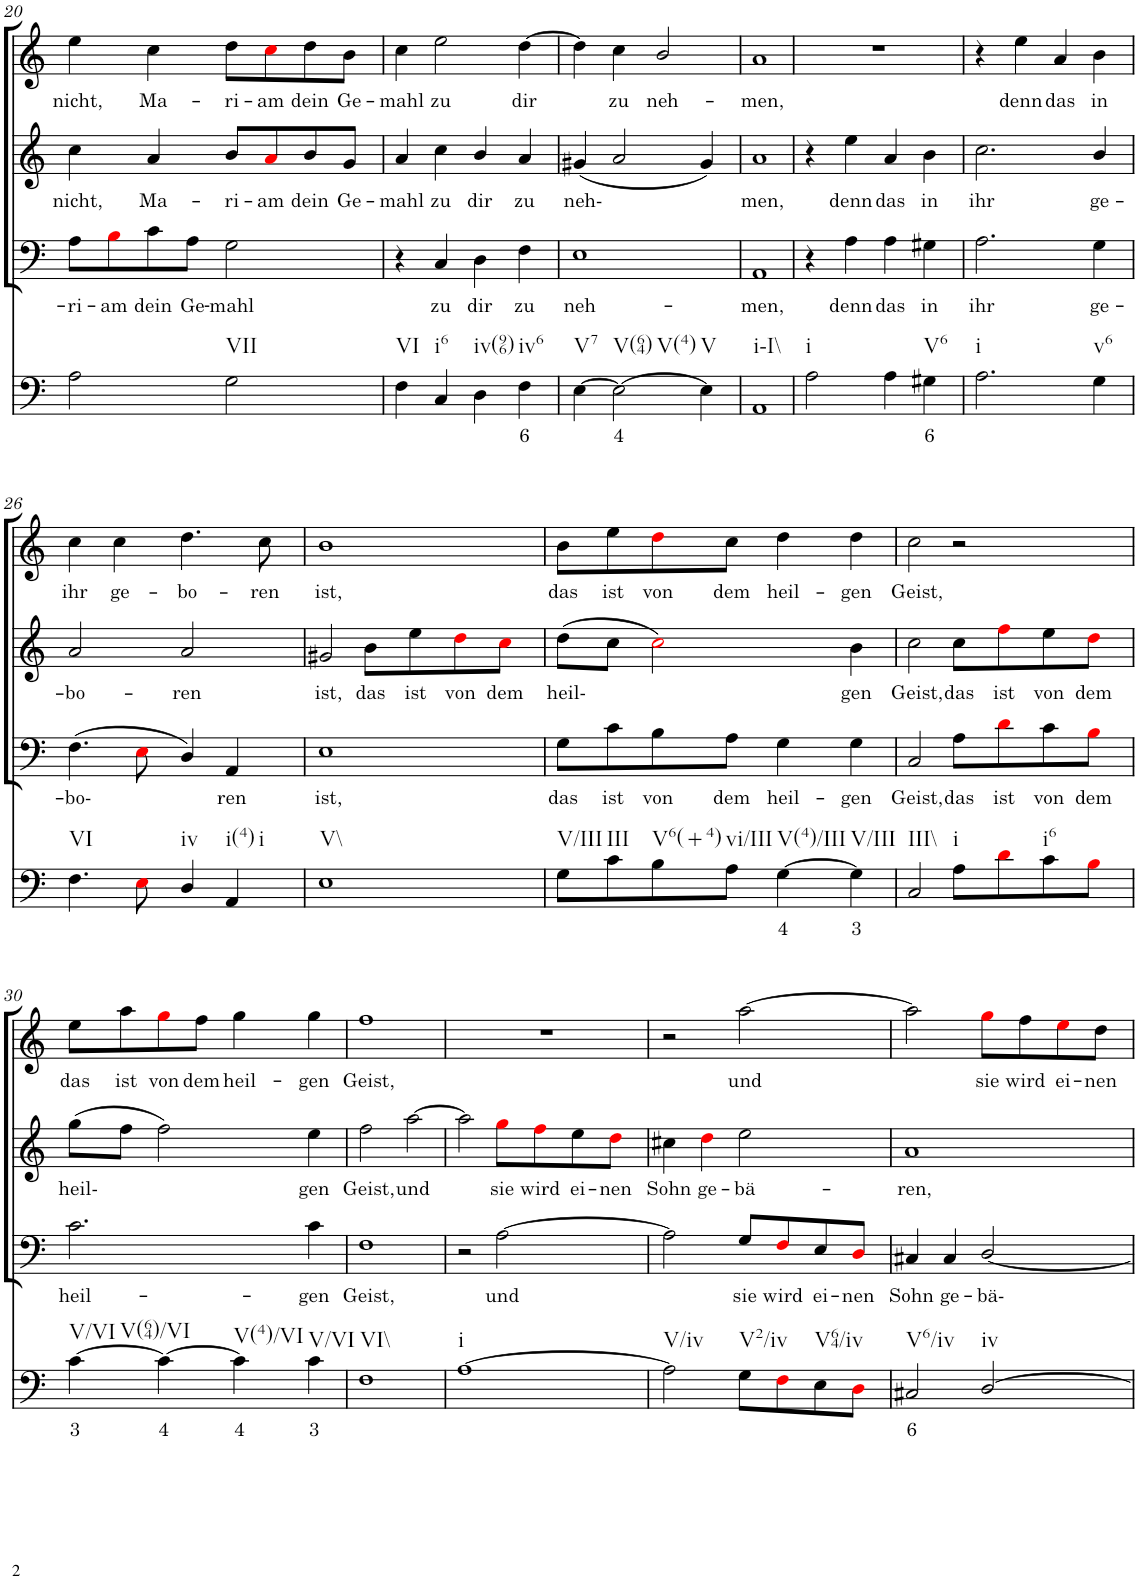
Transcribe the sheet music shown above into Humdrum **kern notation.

**kern	**text	**kern	**text	**kern	**text	**kern	**text
*part4	*part4	*part3	*part3	*part2	*part2	*part1	*part1
*staff4	*staff4	*staff3	*staff3	*staff2	*staff2	*staff1	*staff1
*I"Continuo	*	*I"Bass	*	*I"Soprano II	*	*I"Soprano I	*
!!LO:PB:g=z
*clefF4	*	*clefF4	*	*clefG2	*	*clefG2	*
*k[]	*	*k[]	*	*k[]	*	*k[]	*
*M4/4	*	*M4/4	*	*M4/4	*	*M4/4	*
=20	=20	=20	=20	=20	=20	=20	=20
!	!	!	!LO:LY:b	!	!LO:LY:b	!	!LO:LY:b
2A\	.	8A\L	ri-	4cc\	nicht,	4ee\	nicht,
!	!	!	!LO:LY:b	!	!	!	!
.	.	8Bi\	am	.	.	.	.
!	!	!	!LO:LY:b	!	!LO:LY:b	!	!LO:LY:b
.	.	8c\	dein	4a/	Ma-	4cc\	Ma-
!	!	!	!LO:LY:b	!	!	!	!
.	.	8A\J	Ge-	.	.	.	.
!LO:TX:b:t=VII	!	!	!	!	!	!	!
!	!	!	!LO:LY:b	!	!LO:LY:b	!	!LO:LY:b
2G\	.	2G\	mahl	8b/L	ri-	8dd\L	ri-
!	!	!	!	!	!LO:LY:b	!	!LO:LY:b
.	.	.	.	8ai/	am	8cci\	am
!	!	!	!	!	!LO:LY:b	!	!LO:LY:b
.	.	.	.	8b/	dein	8dd\	dein
!	!	!	!	!	!LO:LY:b	!	!LO:LY:b
.	.	.	.	8g/J	Ge-	8b\J	Ge-
=21	=21	=21	=21	=21	=21	=21	=21
!LO:TX:b:t=VI	!	!	!	!	!	!	!
!	!	!	!	!	!LO:LY:b	!	!LO:LY:b
4F\	.	4r	.	4a/	mahl	4cc\	mahl
!LO:TX:b:t=i6	!	!	!	!	!	!	!
!	!	!	!LO:LY:b	!	!LO:LY:b	!	!LO:LY:b
4C/	.	4C/	zu	4cc\	zu	2ee\	zu
!LO:TX:b:t=iv(96)	!	!	!	!	!	!	!
!	!	!	!LO:LY:b	!	!LO:LY:b	!	!
4D\	.	4D\	dir	4b/	dir	.	.
!LO:TX:b:t=iv6	!	!	!	!	!	!	!
!	!LO:LY:b	!	!LO:LY:b	!	!LO:LY:b	!	!LO:LY:b
4F\	6	4F\	zu	4a/	zu	[4dd\	dir
=22	=22	=22	=22	=22	=22	=22	=22
!LO:TX:b:t=V7	!	!	!	!	!	!	!
!	!	!	!LO:LY:b	!	!LO:LY:b	!	!
[4E\	.	1E	neh-	(4g#X/	neh-	4dd\]	.
!LO:TX:b:t=V(64)	!	!	!	!	!	!	!
!LO:TX:b:t=V(4)	!	!	!	!	!	!	!
!	!LO:LY:b	!	!	!	!	!	!LO:LY:b
2E\_	4	.	.	2a/	.	4cc\	zu
!	!	!	!	!	!	!	!LO:LY:b
.	.	.	.	.	.	2b/	neh-
!LO:TX:b:t=V	!	!	!	!	!	!	!
4E\]	.	.	.	4g#/)	.	.	.
=23	=23	=23	=23	=23	=23	=23	=23
!LO:TX:b:t=i\\-I\\	!	!	!	!	!	!	!
!	!	!	!LO:LY:b	!	!LO:LY:b	!	!LO:LY:b
1AA	.	1AA	men,	1a	men,	1a	men,
=24	=24	=24	=24	=24	=24	=24	=24
!LO:TX:b:t=i	!	!	!	!	!	!	!
2A\	.	4r	.	4r	.	1r	.
!	!	!	!LO:LY:b	!	!LO:LY:b	!	!
.	.	4A\	denn	4ee\	denn	.	.
!	!	!	!LO:LY:b	!	!LO:LY:b	!	!
4A\	.	4A\	das	4a/	das	.	.
!LO:TX:b:t=V6	!	!	!	!	!	!	!
!	!LO:LY:b	!	!LO:LY:b	!	!LO:LY:b	!	!
4G#X\	6	4G#X\	in	4b\	in	.	.
=25	=25	=25	=25	=25	=25	=25	=25
!LO:TX:b:t=i	!	!	!	!	!	!	!
!	!	!	!LO:LY:b	!	!LO:LY:b	!	!
2.A\	.	2.A\	ihr	2.cc\	ihr	4r	.
!	!	!	!	!	!	!	!LO:LY:b
.	.	.	.	.	.	4ee\	denn
!	!	!	!	!	!	!	!LO:LY:b
.	.	.	.	.	.	4a/	das
!LO:TX:b:t=v6	!	!	!	!	!	!	!
!	!	!	!LO:LY:b	!	!LO:LY:b	!	!LO:LY:b
4G\	.	4G\	ge-	4b/	ge-	4b\	in
!!LO:LB:g=z
=26	=26	=26	=26	=26	=26	=26	=26
!LO:TX:b:t=VI	!	!	!	!	!	!	!
!	!	!	!LO:LY:b	!	!LO:LY:b	!	!LO:LY:b
4.F\	.	(4.F\	bo-	2a/	bo-	4cc\	ihr
!	!	!	!	!	!	!	!LO:LY:b
.	.	.	.	.	.	4cc\	ge-
8Ei\	.	8Ei\	.	.	.	.	.
!LO:TX:b:t=iv	!	!	!	!	!	!	!
!	!	!	!	!	!LO:LY:b	!	!LO:LY:b
4D/	.	4D/)	.	2a/	ren	4.dd\	bo-
!LO:TX:b:t=i(4)	!	!	!	!	!	!	!
!LO:TX:b:t=i	!	!	!	!	!	!	!
!	!	!	!LO:LY:b	!	!	!	!
4AA/	.	4AA/	ren	.	.	.	.
!	!	!	!	!	!	!	!LO:LY:b
.	.	.	.	.	.	8cc\	ren
=27	=27	=27	=27	=27	=27	=27	=27
!LO:TX:b:t=V\\	!	!	!	!	!	!	!
!	!	!	!LO:LY:b	!	!LO:LY:b	!	!LO:LY:b
1E	.	1E	ist,	2g#X/	ist,	1b	ist,
!	!	!	!	!	!LO:LY:b	!	!
.	.	.	.	8b\L	das	.	.
!	!	!	!	!	!LO:LY:b	!	!
.	.	.	.	8ee\	ist	.	.
!	!	!	!	!	!LO:LY:b	!	!
.	.	.	.	8ddi\	von	.	.
!	!	!	!	!	!LO:LY:b	!	!
.	.	.	.	8cci\J	dem	.	.
=28	=28	=28	=28	=28	=28	=28	=28
!LO:TX:b:t=V/III	!	!	!	!	!	!	!
!	!	!	!LO:LY:b	!	!LO:LY:b	!	!LO:LY:b
8G\L	.	8G\L	das	(8dd\L	heil-	8b\L	das
!LO:TX:b:t=III	!	!	!	!	!	!	!
!	!	!	!LO:LY:b	!	!	!	!LO:LY:b
8c\	.	8c\	ist	8cc\J	.	8ee\	ist
!LO:TX:b:t=V6(+4)	!	!	!	!	!	!	!
!	!	!	!LO:LY:b	!	!	!	!LO:LY:b
8B\	.	8B\	von	2cci\)	.	8ddi\	von
!LO:TX:b:t=vi/III	!	!	!	!	!	!	!
!	!	!	!LO:LY:b	!	!	!	!LO:LY:b
8A\J	.	8A\J	dem	.	.	8cc\J	dem
!LO:TX:b:t=V(4)/III	!	!	!	!	!	!	!
!	!LO:LY:b	!	!LO:LY:b	!	!	!	!LO:LY:b
[4G\	4	4G\	heil-	.	.	4dd\	heil-
!LO:TX:b:t=V/III	!	!	!	!	!	!	!
!	!LO:LY:b	!	!LO:LY:b	!	!LO:LY:b	!	!LO:LY:b
4G\]	3	4G\	gen	4b\	gen	4dd\	gen
=29	=29	=29	=29	=29	=29	=29	=29
!LO:TX:b:t=III\\	!	!	!	!	!	!	!
!	!	!	!LO:LY:b	!	!LO:LY:b	!	!LO:LY:b
2C/	.	2C/	Geist,	2cc\	Geist,	2cc\	Geist,
!LO:TX:b:t=i	!	!	!	!	!	!	!
!	!	!	!LO:LY:b	!	!LO:LY:b	!	!
8A\L	.	8A\L	das	8cc\L	das	2r	.
!	!	!	!LO:LY:b	!	!LO:LY:b	!	!
8di\	.	8di\	ist	8ffi\	ist	.	.
!LO:TX:b:t=i6	!	!	!	!	!	!	!
!	!	!	!LO:LY:b	!	!LO:LY:b	!	!
8c\	.	8c\	von	8ee\	von	.	.
!	!	!	!LO:LY:b	!	!LO:LY:b	!	!
8Bi\J	.	8Bi\J	dem	8ddi\J	dem	.	.
!!LO:LB:g=z
=30	=30	=30	=30	=30	=30	=30	=30
!LO:TX:b:t=V/VI	!	!	!	!	!	!	!
!LO:TX:b:t=V(64)/VI	!	!	!	!	!	!	!
!	!LO:LY:b	!	!LO:LY:b	!	!LO:LY:b	!	!LO:LY:b
[4c\	3	2.c\	heil-	(8gg\L	heil-	8ee\L	das
!	!	!	!	!	!	!	!LO:LY:b
.	.	.	.	8ff\J	.	8aa\	ist
!	!LO:LY:b	!	!	!	!	!	!LO:LY:b
4c\_	4	.	.	2ff\)	.	8ggi\	von
!	!	!	!	!	!	!	!LO:LY:b
.	.	.	.	.	.	8ff\J	dem
!LO:TX:b:t=V(4)/VI	!	!	!	!	!	!	!
!	!LO:LY:b	!	!	!	!	!	!LO:LY:b
4c\]	4	.	.	.	.	4gg\	heil-
!LO:TX:b:t=V/VI	!	!	!	!	!	!	!
!	!LO:LY:b	!	!LO:LY:b	!	!LO:LY:b	!	!LO:LY:b
4c\	3	4c\	gen	4ee\	gen	4gg\	gen
=31	=31	=31	=31	=31	=31	=31	=31
!LO:TX:b:t=VI\\	!	!	!	!	!	!	!
!	!	!	!LO:LY:b	!	!LO:LY:b	!	!LO:LY:b
1F	.	1F	Geist,	2ff\	Geist,	1ff	Geist,
!	!	!	!	!	!LO:LY:b	!	!
.	.	.	.	[2aa\	und	.	.
=32	=32	=32	=32	=32	=32	=32	=32
!LO:TX:b:t=i	!	!	!	!	!	!	!
[1A	.	2r	.	2aa\]	.	1r	.
!	!	!	!LO:LY:b	!	!LO:LY:b	!	!
.	.	[2A\	und	8ggi\L	sie	.	.
!	!	!	!	!	!LO:LY:b	!	!
.	.	.	.	8ffi\	wird	.	.
!	!	!	!	!	!LO:LY:b	!	!
.	.	.	.	8ee\	ei-	.	.
!	!	!	!	!	!LO:LY:b	!	!
.	.	.	.	8ddi\J	nen	.	.
=33	=33	=33	=33	=33	=33	=33	=33
!LO:TX:b:t=V/iv	!	!	!	!	!	!	!
!	!	!	!	!	!LO:LY:b	!	!
2A\]	.	2A\]	.	4cc#X\	Sohn	2r	.
!	!	!	!	!	!LO:LY:b	!	!
.	.	.	.	4ddi\	ge-	.	.
!LO:TX:b:t=V2/iv	!	!	!	!	!	!	!
!	!	!	!LO:LY:b	!	!LO:LY:b	!	!LO:LY:b
8G\L	.	8G/L	sie	2ee\	bä-	[2aa\	und
!	!	!	!LO:LY:b	!	!	!	!
8Fi\	.	8Fi/	wird	.	.	.	.
!LO:TX:b:t=V64/iv	!	!	!	!	!	!	!
!	!	!	!LO:LY:b	!	!	!	!
8E\	.	8E/	ei-	.	.	.	.
!	!	!	!LO:LY:b	!	!	!	!
8Di\J	.	8Di/J	nen	.	.	.	.
=34	=34	=34	=34	=34	=34	=34	=34
!LO:TX:b:t=V6/iv	!	!	!	!	!	!	!
!	!LO:LY:b	!	!LO:LY:b	!	!LO:LY:b	!	!
2C#X/	6	4C#X/	Sohn	1a	ren,	2aa\]	.
!	!	!	!LO:LY:b	!	!	!	!
.	.	4C#/	ge-	.	.	.	.
!LO:TX:b:t=iv	!	!	!	!	!	!	!
!	!	!	!LO:LY:b	!	!	!	!LO:LY:b
[2D/	.	[2D/	bä-	.	.	8ggi\L	sie
!	!	!	!	!	!	!	!LO:LY:b
.	.	.	.	.	.	8ff\	wird
!	!	!	!	!	!	!	!LO:LY:b
.	.	.	.	.	.	8eei\	ei-
!	!	!	!	!	!	!	!LO:LY:b
.	.	.	.	.	.	8dd\J	nen
=	=	=	=	=	=	=	=
*-	*-	*-	*-	*-	*-	*-	*-
